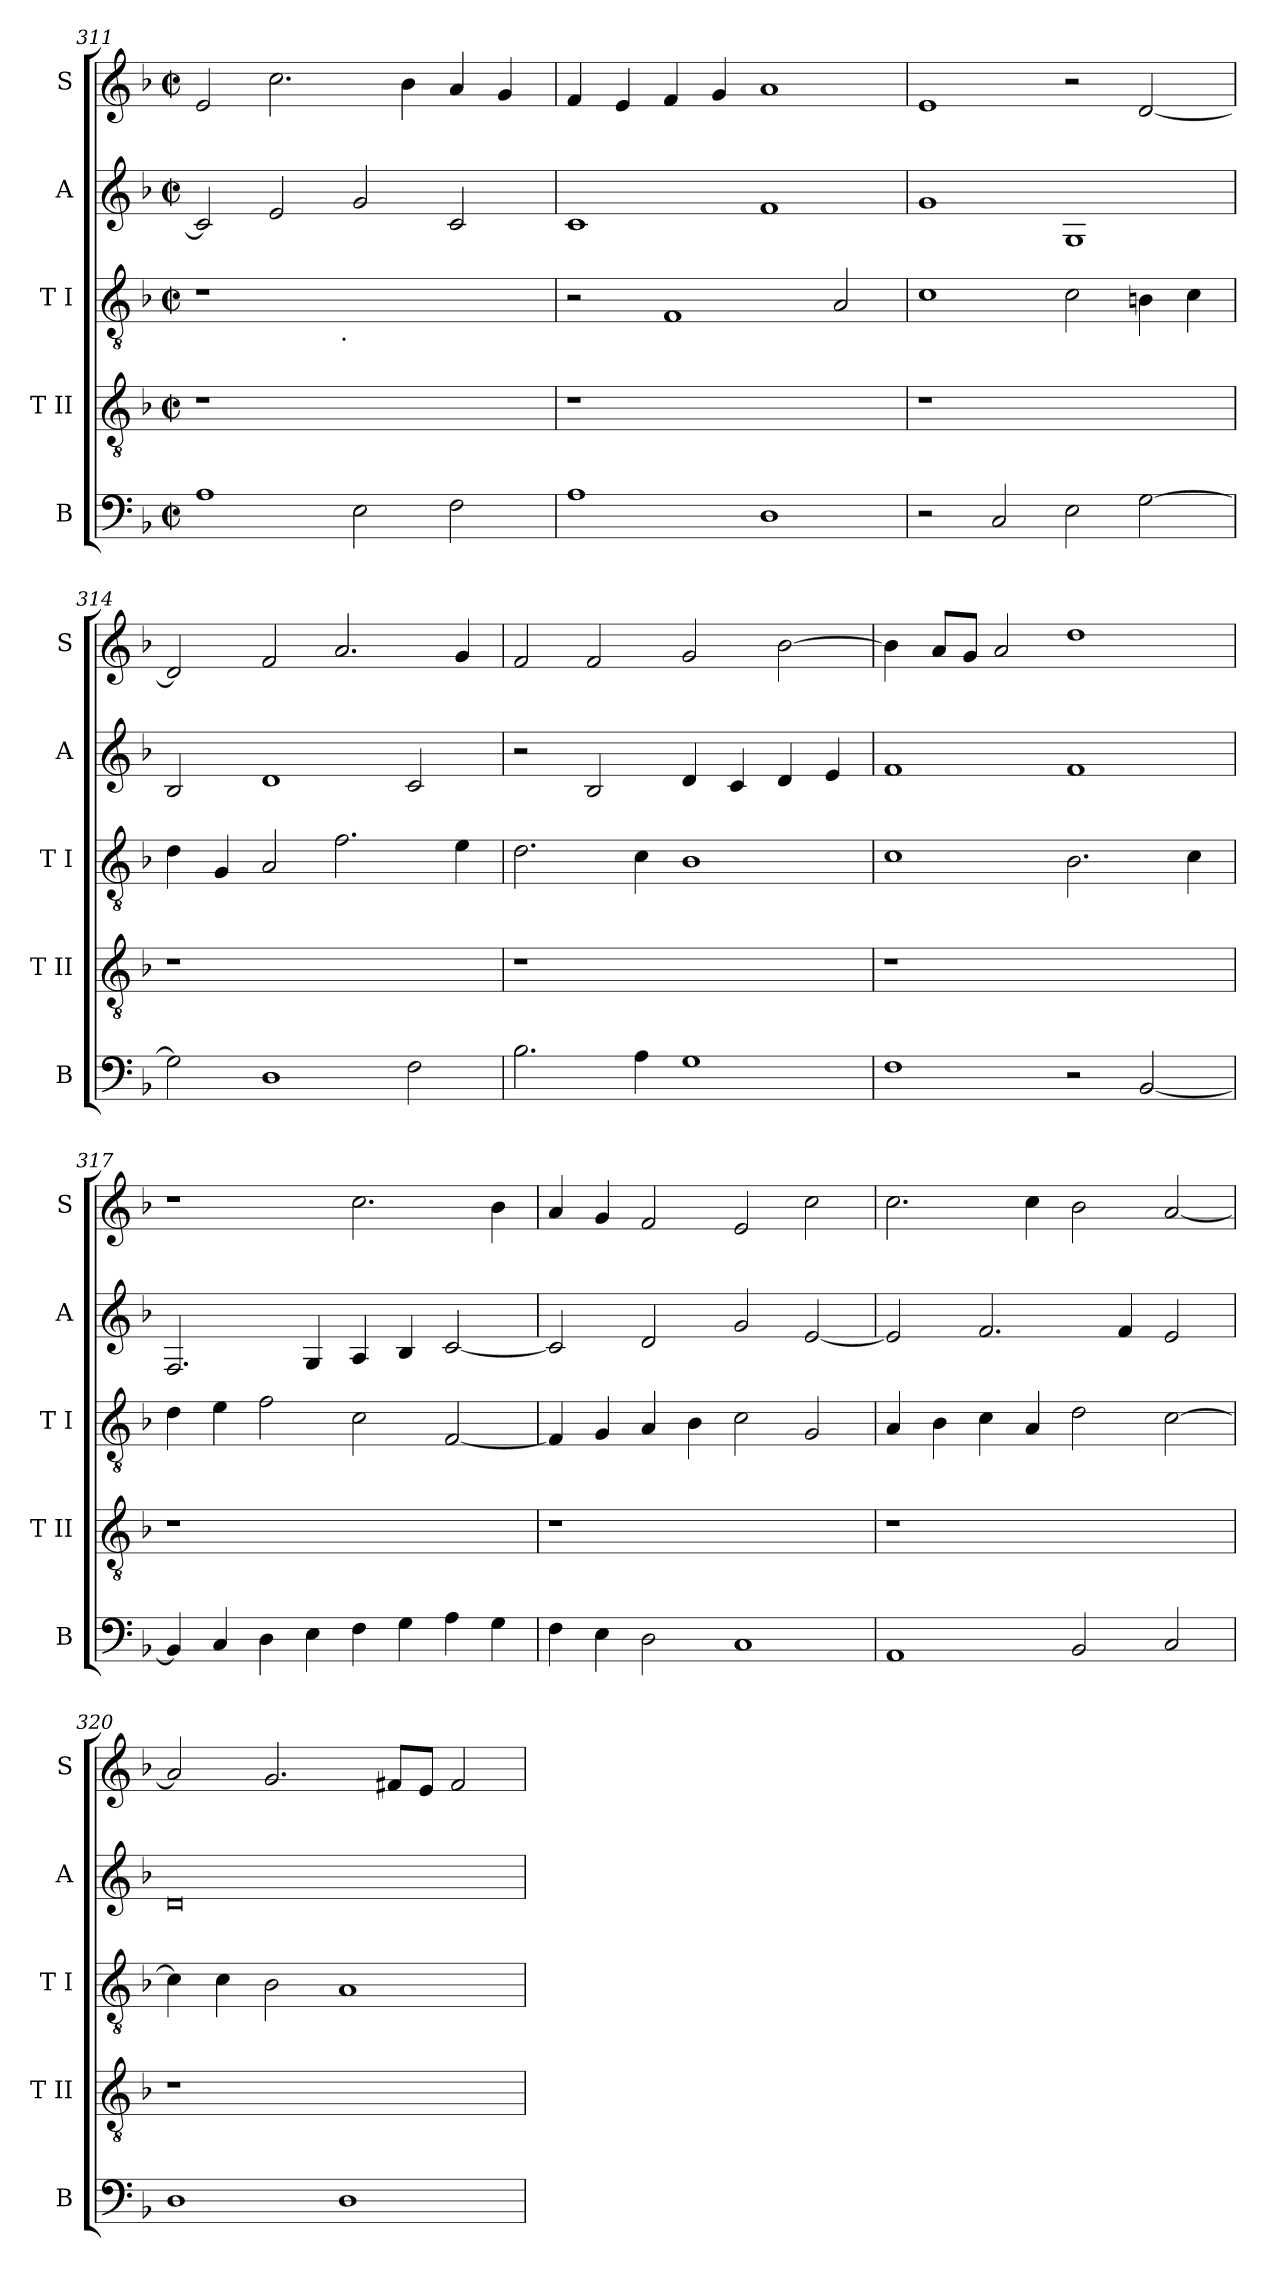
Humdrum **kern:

**kern	**kern	**kern	**kern	**kern
*part5	*part4	*part3	*part2	*part1
*staff5	*staff4	*staff3	*staff2	*staff1
*I"B	*I"T II	*I"T I	*I"A	*I"S
*I'B	*I'T II	*I'T I	*I'A	*I'S
*clefF4	*clefGv2	*clefGv2	*clefG2	*clefG2
*k[b-]	*k[b-]	*k[b-]	*k[b-]	*k[b-]
*F:	*F:	*F:	*F:	*F:
*M2/2	*M2/2	*M2/2	*M2/2	*M2/2
*met(c|)	*met(c|)	*met(c|)	*met(c|)	*met(c|)
=311	=311	=311	=311	=311
*	*	*^	*	*
1A	1r	1r	2ryy	2c/]	2e/
.	.	.	4...ryy	2e/	2.cc\
!	!	!	!LO:TX:b:t=.	!	!
.	.	.	1ryy	.	.
2E\	1ryy	1ryy	.	2g/	.
.	.	.	.	.	4b-\
2F\	.	.	.	2c/	4a/
.	.	.	.	.	4g/
.	.	.	32ryy	.	.
*	*	*v	*v	*	*
=312	=312	=312	=312	=312
1A	1r	2r	1c	4f/
.	.	.	.	4e/
.	.	1F	.	4f/
.	.	.	.	4g/
1D	1ryy	.	1f	1a
.	.	2A/	.	.
=313	=313	=313	=313	=313
2r	1r	1c	1g	1e
2C/	.	.	.	.
2E\	1ryy	2c\	1G	2r
[>2G\	.	4Bn\	.	[<2d/
.	.	4c\	.	.
=314	=314	=314	=314	=314
2G\]	1r	4d\	2B-/	2d/]
.	.	4G/	.	.
1D	.	2A/	1d	2f/
.	1ryy	2.f\	.	2.a/
2F\	.	.	2c/	.
.	.	4e\	.	4g/
=315	=315	=315	=315	=315
2.B-\	1r	2.d\	2r	2f/
.	.	.	2B-/	2f/
4A\	.	4c\	.	.
1G	1ryy	1B-	4d/	2g/
.	.	.	4c/	.
.	.	.	4d/	[>2b-\
.	.	.	4e/	.
!!LO:PB:g=z
=316	=316	=316	=316	=316
1F	1r	1c	1f	4b-\]
.	.	.	.	8a/L
.	.	.	.	8g/J
.	.	.	.	2a/
2r	1ryy	2.B-\	1f	1dd
[<2BB-/	.	.	.	.
.	.	4c\	.	.
=317	=317	=317	=317	=317
4BB-/]	1r	4d\	2.F/	1r
4C/	.	4e\	.	.
4D\	.	2f\	.	.
4E\	.	.	4G/	.
4F\	1ryy	2c\	4A/	2.cc\
4G\	.	.	4B-/	.
4A\	.	[<2F/	[<2c/	.
4G\	.	.	.	4b-\
=318	=318	=318	=318	=318
4F\	1r	4F/]	2c/]	4a/
4E\	.	4G/	.	4g/
2D\	.	4A/	2d/	2f/
.	.	4B-\	.	.
1C	1ryy	2c\	2g/	2e/
.	.	2G/	[<2e/	2cc\
=319	=319	=319	=319	=319
1AA	1r	4A/	2e/]	2.cc\
.	.	4B-\	.	.
.	.	4c\	2.f/	.
.	.	4A/	.	4cc\
2BB-/	1ryy	2d\	.	2b-\
.	.	.	4f/	.
2C/	.	[>2c\	2e/	[<2a/
=320	=320	=320	=320	=320
1D	1r	4c\]	0d	2a/]
.	.	4c\	.	.
.	.	2B-\	.	2.g/
1D	1ryy	1A	.	.
.	.	.	.	8f#/L
.	.	.	.	8e/J
.	.	.	.	2f#/
=	=	=	=	=
*-	*-	*-	*-	*-
